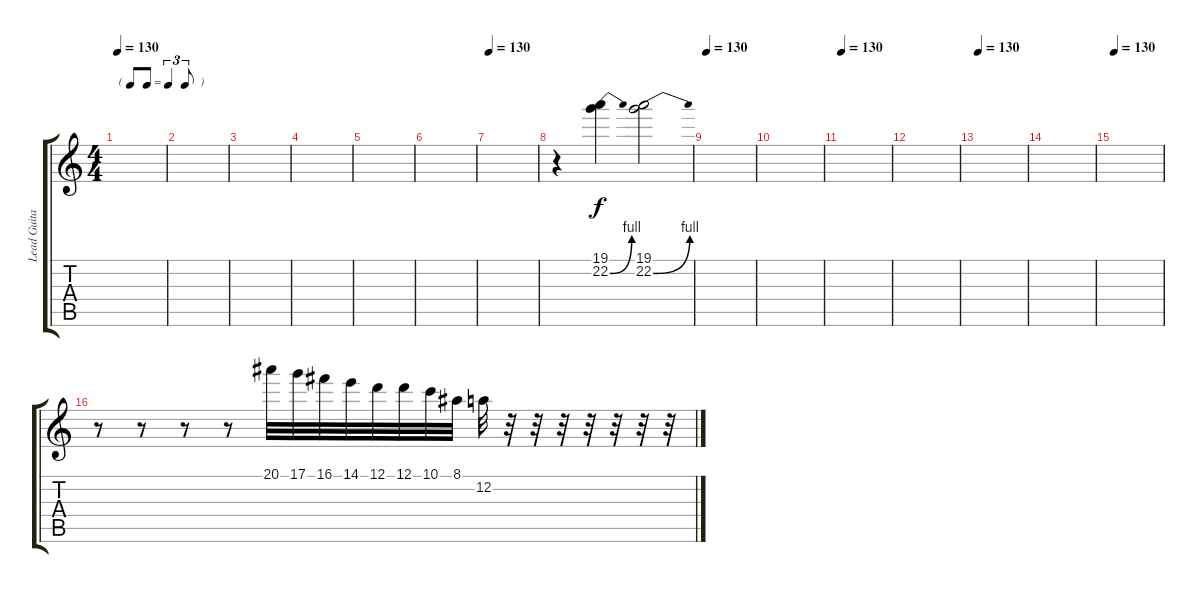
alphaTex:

\track ("Lead Guitar 2" "Lead Guita") {instrument distortionguitar}
\staff {score tabs}
\tuning (D4 A3 F3 C3 G2 D2) {hide}
\ts (4 4)
\tf triplet8th
\tempo 130
\clef g2
\ks c
|
|
|
|
|
|
\tempo 130
|
r.4 (19.1 22.2{be (bend 0 0 60 4)}).4 (19.1 22.2{be (bend 0 0 60 4)}).2 |
\tempo 130
|
|
\tempo 130
|
|
\tempo 130
|
|
\tempo 130
|
r.8 r.8 r.8 r.8 20.1.32 17.1.32 16.1.32 14.1.32 12.1.32 12.1.32 10.1.32 8.1.32 12.2.32 r.32 r.32 r.32 r.32 r.32 r.32 r.32
